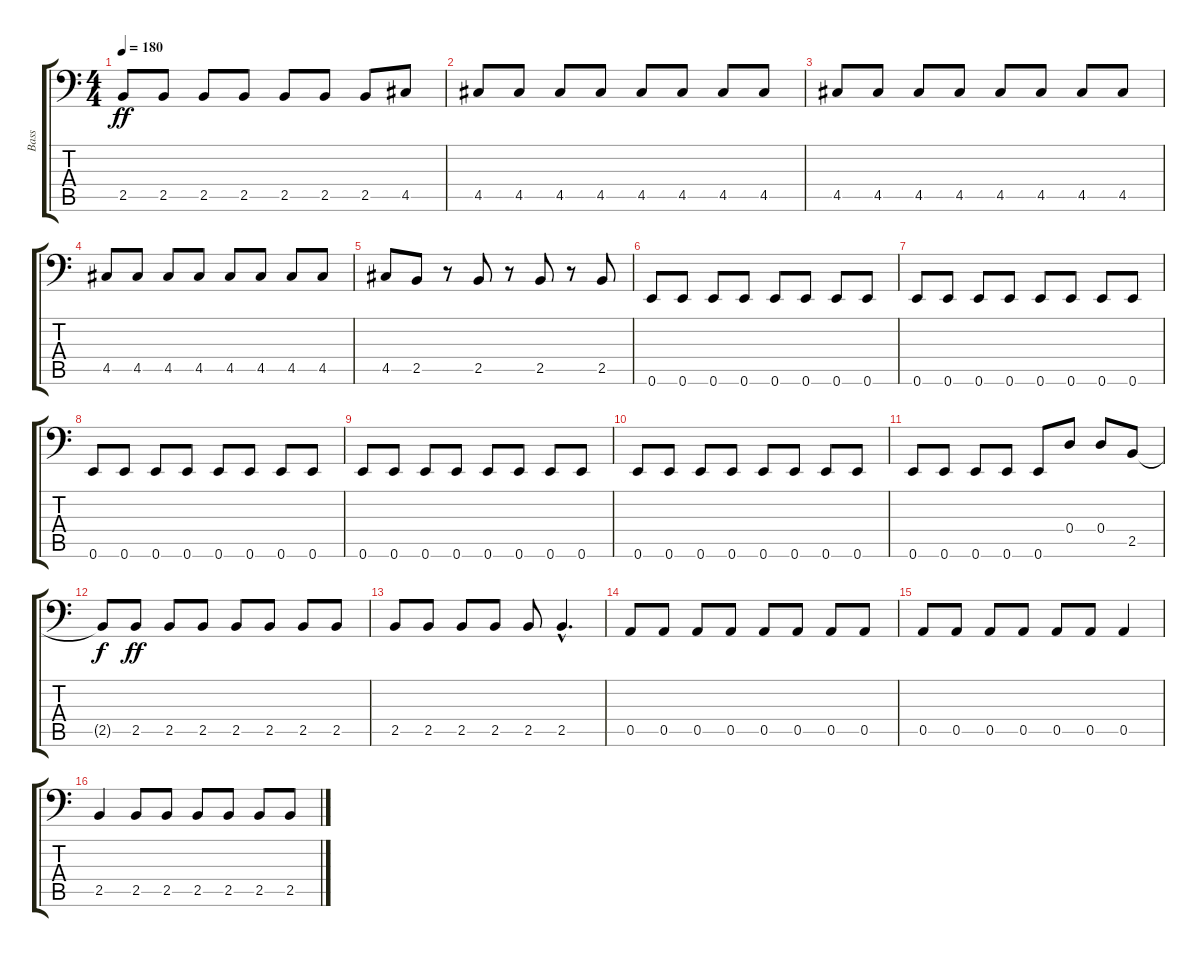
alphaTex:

\track ("Bass" "Bass") {instrument electricbassfinger}
\staff {score tabs}
\tuning (E3 B2 G2 D2 A1 E1) {hide}
\ts (4 4)
\tempo 180
\clef f4
\ks c
2.5.8{dy ff} 2.5.8 2.5.8 2.5.8 2.5.8 2.5.8 2.5.8 4.5.8 |
4.5.8 4.5.8 4.5.8 4.5.8 4.5.8 4.5.8 4.5.8 4.5.8 |
4.5.8 4.5.8 4.5.8 4.5.8 4.5.8 4.5.8 4.5.8 4.5.8 |
4.5.8 4.5.8 4.5.8 4.5.8 4.5.8 4.5.8 4.5.8 4.5.8 |
4.5.8 2.5.8 r.8 2.5.8 r.8 2.5.8 r.8 2.5.8 |
0.6.8 0.6.8 0.6.8 0.6.8 0.6.8 0.6.8 0.6.8 0.6.8 |
0.6.8 0.6.8 0.6.8 0.6.8 0.6.8 0.6.8 0.6.8 0.6.8 |
0.6.8 0.6.8 0.6.8 0.6.8 0.6.8 0.6.8 0.6.8 0.6.8 |
0.6.8 0.6.8 0.6.8 0.6.8 0.6.8 0.6.8 0.6.8 0.6.8 |
0.6.8 0.6.8 0.6.8 0.6.8 0.6.8 0.6.8 0.6.8 0.6.8 |
0.6.8 0.6.8 0.6.8 0.6.8 0.6.8 0.4.8 0.4.8 2.5.8 |
2.5{t}.8{dy f} 2.5.8{dy ff} 2.5.8 2.5.8 2.5.8 2.5.8 2.5.8 2.5.8 |
2.5.8 2.5.8 2.5.8 2.5.8 2.5.8 2.5{hac}.4{d} |
0.5.8 0.5.8 0.5.8 0.5.8 0.5.8 0.5.8 0.5.8 0.5.8 |
0.5.8 0.5.8 0.5.8 0.5.8 0.5.8 0.5.8 0.5.4 |
2.5.4 2.5.8 2.5.8 2.5.8 2.5.8 2.5.8 2.5.8
